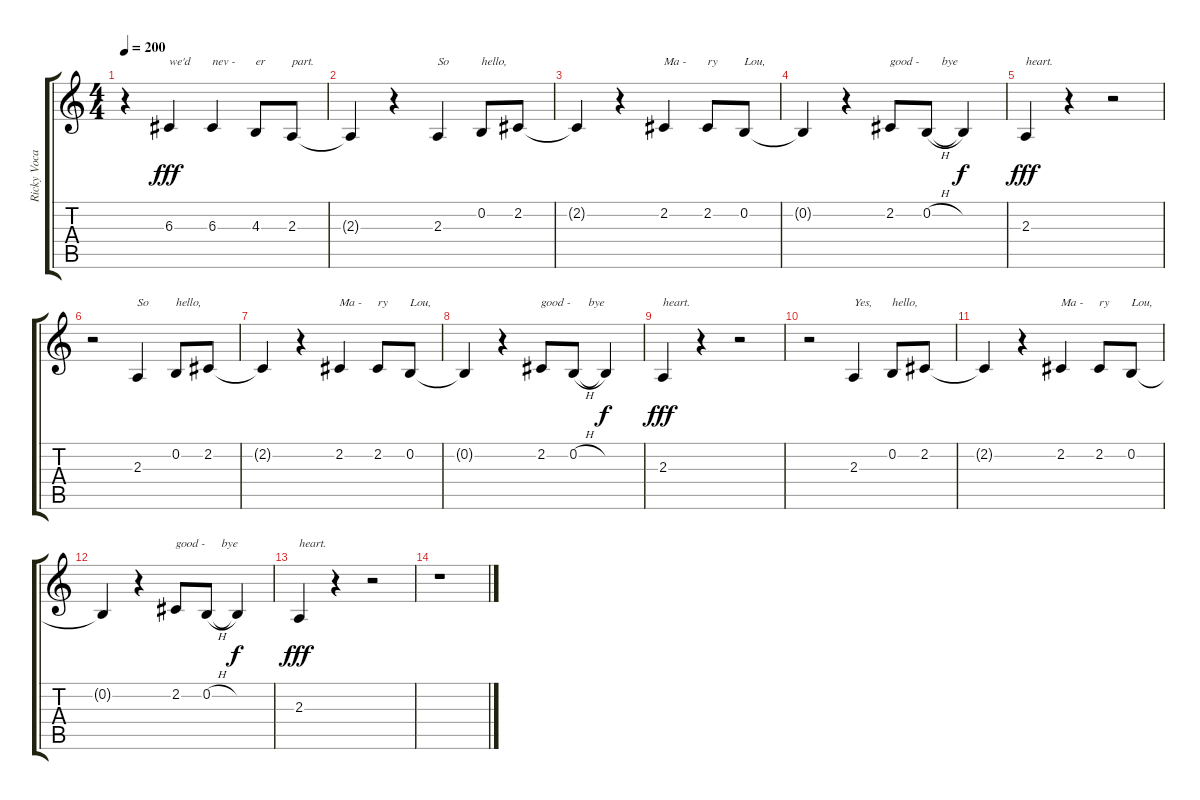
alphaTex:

\track ("Ricky Vocal" "Ricky Voca") {instrument altosax}
\staff {score tabs}
\tuning (E4 B3 G3 D3 A2 E2) {hide}
\ts (4 4)
\tempo 200
\clef g2
\ks c
r.4{dy fff} 6.3.4{txt "we'd"} 6.3.4{txt "nev -"} 4.3.8{txt "er"} 2.3.8{txt "part."} |
2.3{t}.4 r.4 2.3.4{txt "So"} 0.2.8{txt "hello,"} 2.2.8 |
2.2{t}.4 r.4 2.2.4{txt "Ma -"} 2.2.8{txt "ry"} 0.2.8{txt "Lou,"} |
0.2{t}.4 r.4 2.2.8{txt "good -"} 0.2{h}.8{txt "     bye"} 0.2{t}.4{dy f} |
2.3.4{txt "heart." dy fff} r.4 r.2 |
r.2 2.3.4{txt "So"} 0.2.8{txt "hello,"} 2.2.8 |
2.2{t}.4 r.4 2.2.4{txt "Ma -"} 2.2.8{txt "ry"} 0.2.8{txt "Lou,"} |
0.2{t}.4 r.4 2.2.8{txt "good -"} 0.2{h}.8{txt "     bye"} 0.2{t}.4{dy f} |
2.3.4{txt "heart." dy fff} r.4 r.2 |
r.2 2.3.4{txt "Yes,"} 0.2.8{txt "hello,"} 2.2.8 |
2.2{t}.4 r.4 2.2.4{txt "Ma -"} 2.2.8{txt "ry"} 0.2.8{txt "Lou,"} |
0.2{t}.4 r.4 2.2.8{txt "good -"} 0.2{h}.8{txt "     bye"} 0.2{t}.4{dy f} |
2.3.4{txt "heart." dy fff} r.4 r.2 |
r.1
